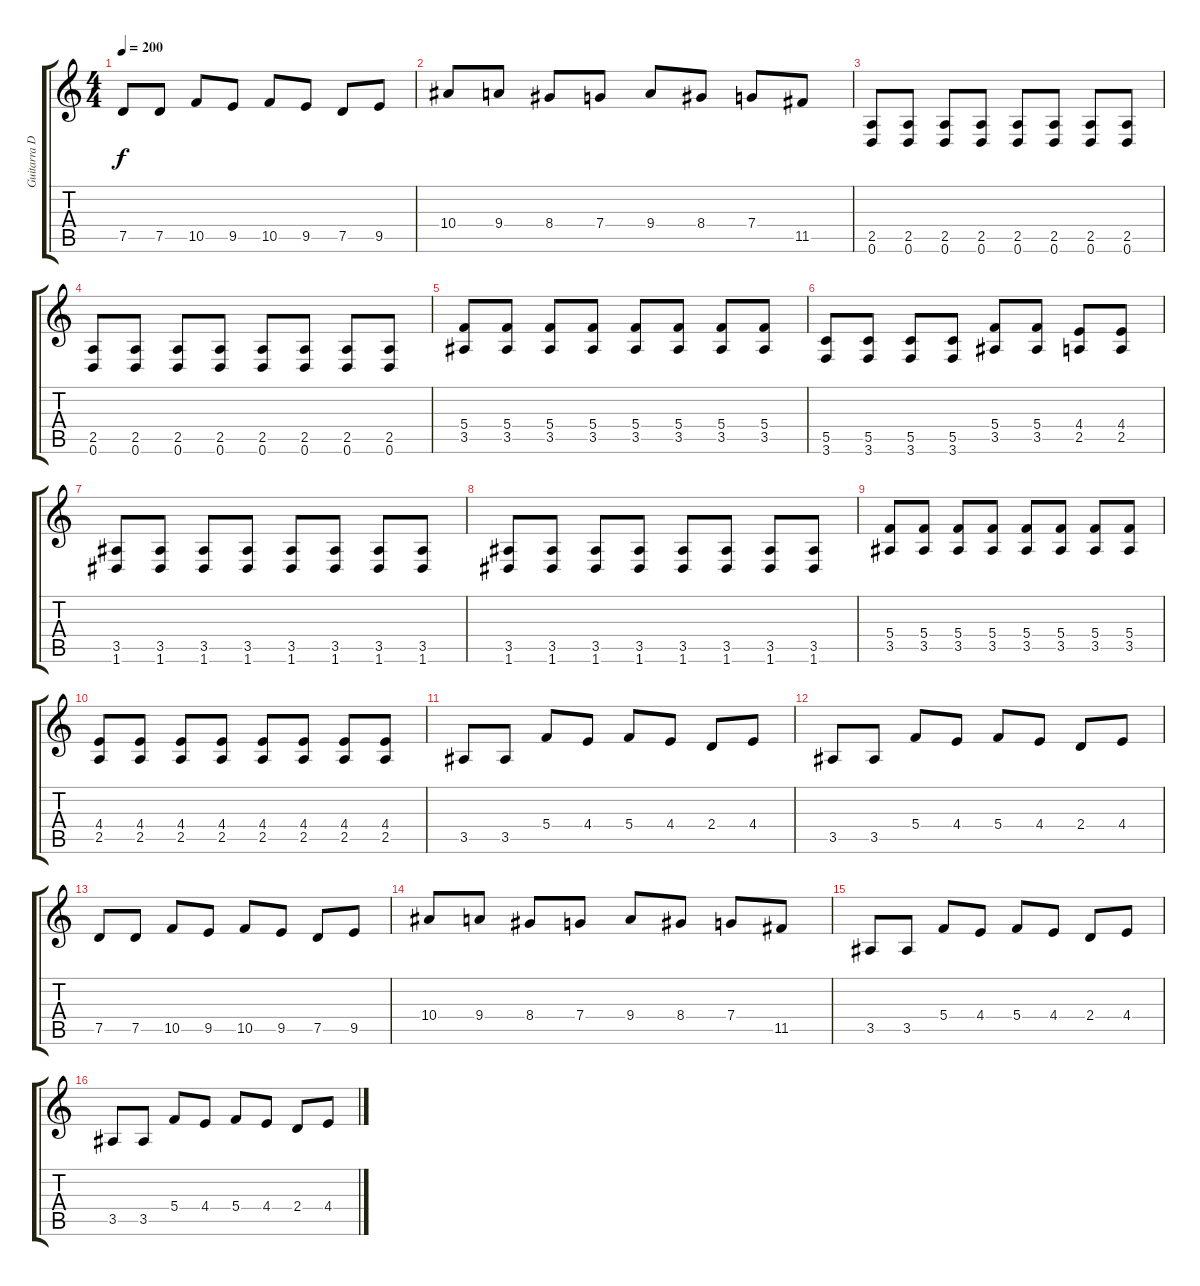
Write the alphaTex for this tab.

\track ("Guitarra Dani" "Guitarra D") {instrument distortionguitar}
\staff {score tabs}
\tuning (D4 A3 F3 C3 G2 D2) {hide}
\ts (4 4)
\tempo 200
\clef g2
\ks c
7.5.8{dy f} 7.5.8 10.5.8 9.5.8 10.5.8 9.5.8 7.5.8 9.5.8 |
10.4.8 9.4.8 8.4.8 7.4.8 9.4.8 8.4.8 7.4.8 11.5.8 |
(2.5 0.6).8 (2.5 0.6).8 (2.5 0.6).8 (2.5 0.6).8 (2.5 0.6).8 (2.5 0.6).8 (2.5 0.6).8 (2.5 0.6).8 |
(2.5 0.6).8 (2.5 0.6).8 (2.5 0.6).8 (2.5 0.6).8 (2.5 0.6).8 (2.5 0.6).8 (2.5 0.6).8 (2.5 0.6).8 |
(5.4 3.5).8 (5.4 3.5).8 (5.4 3.5).8 (5.4 3.5).8 (5.4 3.5).8 (5.4 3.5).8 (5.4 3.5).8 (5.4 3.5).8 |
(5.5 3.6).8 (5.5 3.6).8 (5.5 3.6).8 (5.5 3.6).8 (5.4 3.5).8 (5.4 3.5).8 (4.4 2.5).8 (4.4 2.5).8 |
(3.5 1.6).8 (3.5 1.6).8 (3.5 1.6).8 (3.5 1.6).8 (3.5 1.6).8 (3.5 1.6).8 (3.5 1.6).8 (3.5 1.6).8 |
(3.5 1.6).8 (3.5 1.6).8 (3.5 1.6).8 (3.5 1.6).8 (3.5 1.6).8 (3.5 1.6).8 (3.5 1.6).8 (3.5 1.6).8 |
(5.4 3.5).8 (5.4 3.5).8 (5.4 3.5).8 (5.4 3.5).8 (5.4 3.5).8 (5.4 3.5).8 (5.4 3.5).8 (5.4 3.5).8 |
(4.4 2.5).8 (4.4 2.5).8 (4.4 2.5).8 (4.4 2.5).8 (4.4 2.5).8 (4.4 2.5).8 (4.4 2.5).8 (4.4 2.5).8 |
3.5.8 3.5.8 5.4.8 4.4.8 5.4.8 4.4.8 2.4.8 4.4.8 |
3.5.8 3.5.8 5.4.8 4.4.8 5.4.8 4.4.8 2.4.8 4.4.8 |
7.5.8 7.5.8 10.5.8 9.5.8 10.5.8 9.5.8 7.5.8 9.5.8 |
10.4.8 9.4.8 8.4.8 7.4.8 9.4.8 8.4.8 7.4.8 11.5.8 |
3.5.8 3.5.8 5.4.8 4.4.8 5.4.8 4.4.8 2.4.8 4.4.8 |
3.5.8 3.5.8 5.4.8 4.4.8 5.4.8 4.4.8 2.4.8 4.4.8
